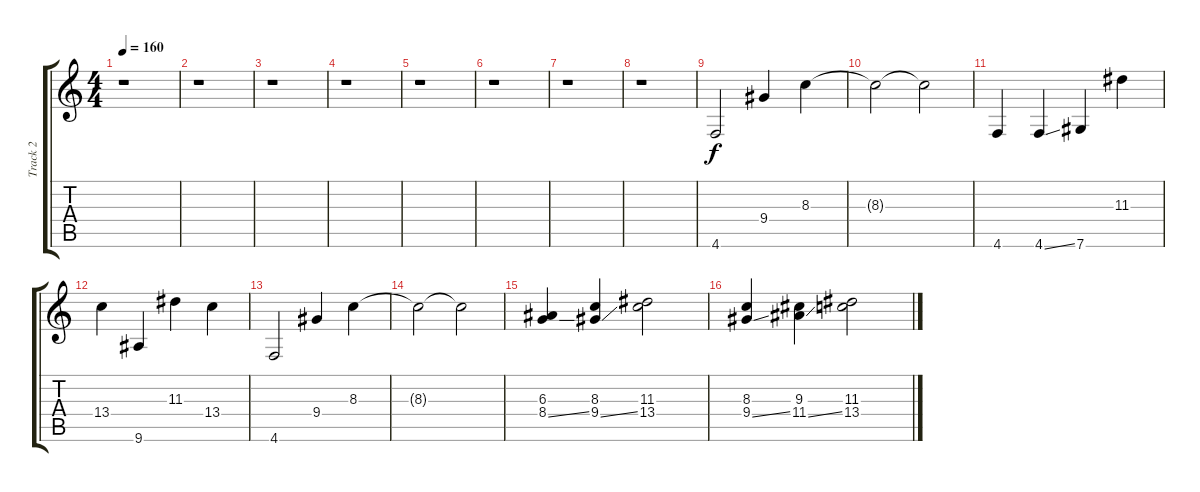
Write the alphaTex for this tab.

\track ("Track 2" "Track 2") {instrument electricguitarclean}
\staff {score tabs}
\tuning (Db4 Ab3 E3 B2 Gb2 Db2) {hide}
\ts (4 4)
\tempo 160
\clef g2
\ks c
r.1{dy f} |
r.1 |
r.1 |
r.1 |
r.1 |
r.1 |
r.1 |
r.1 |
4.6.2 9.4.4 8.3.4 |
8.3{t}.2 8.3{t}.2 |
4.6.4 4.6{ss}.4 7.6.4 11.3.4 |
13.4.4 9.6.4 11.3.4 13.4.4 |
4.6.2 9.4.4 8.3.4 |
8.3{t}.2 8.3{t}.2 |
(6.3 8.4{ss}).4 (8.3 9.4{ss}).4 (11.3 13.4).2 |
(8.3 9.4{ss}).4 (9.3 11.4{ss}).4 (11.3 13.4).2
